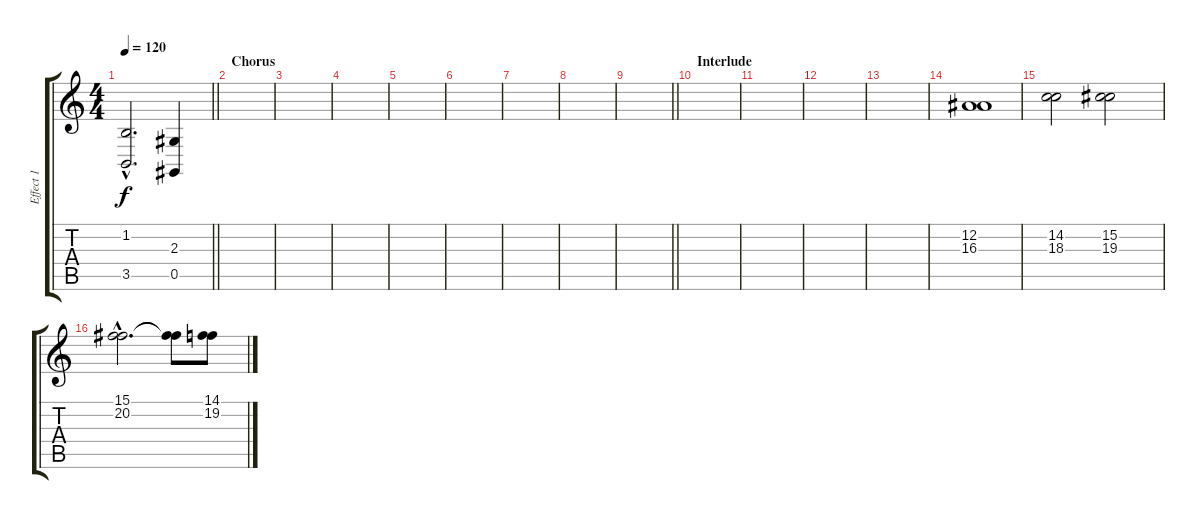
\track ("Effect 1" "Effect 1") {instrument pad2warm}
\staff {score tabs}
\tuning (Eb4 Bb3 Gb3 Db3 Ab2 Db2) {hide}
\ts (4 4)
\tempo 120
\clef g2
\barLineRight lightlight
\ks c
(1.2{hac} 3.5{hac}).2{d dy f} (2.3 0.5).4 |
\section ("" "Chorus")
|
|
|
|
|
|
|
\barLineRight lightlight
|
\section ("" "Interlude")
|
|
|
|
(12.2 16.3).1{instrument tremolostrings} |
(14.2 18.3).2 (15.2 19.3).2 |
(15.1{hac} 20.2{hac}).2{d} (15.1{t} 20.2{t}).8 (14.1 19.2).8
